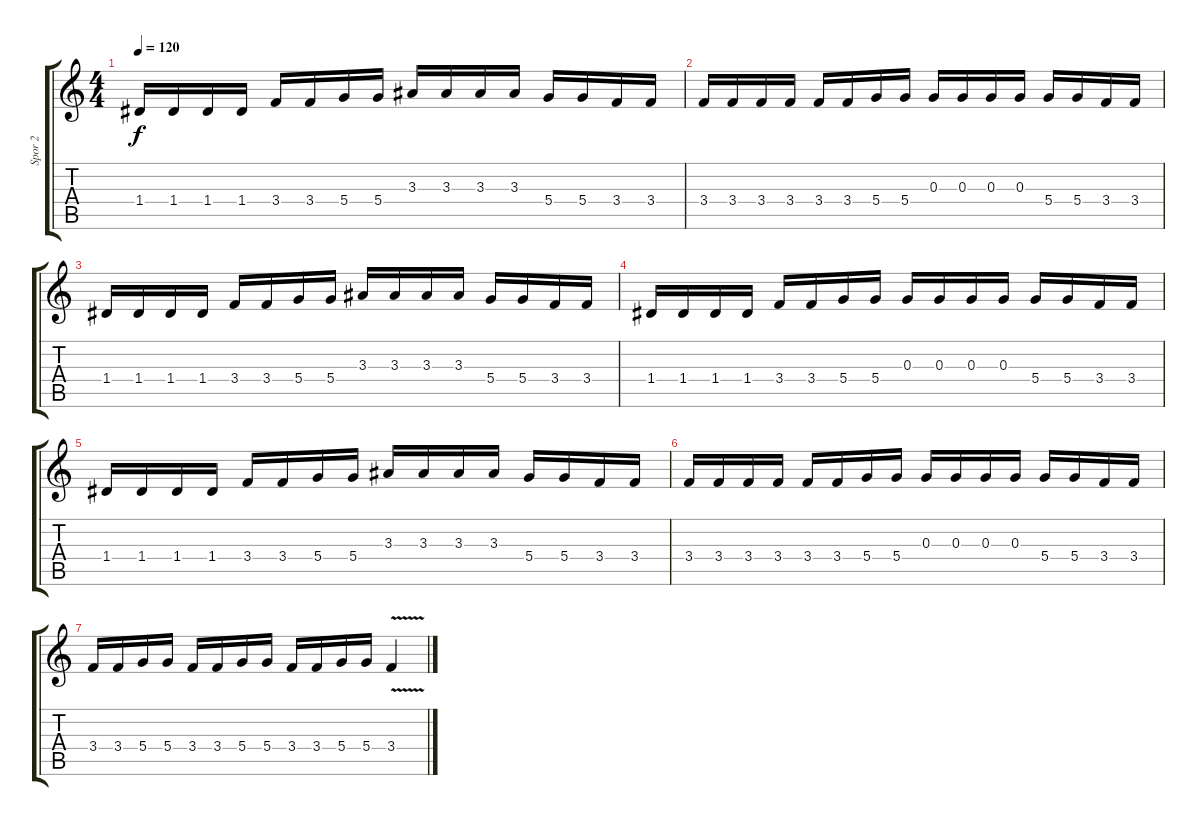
\track ("Spor 2" "Spor 2") {instrument distortionguitar}
\staff {score tabs}
\tuning (E4 B3 G3 D3 A2 E2) {hide}
\ts (4 4)
\tempo 120
\clef g2
\ks c
1.4.16{dy f} 1.4.16 1.4.16 1.4.16 3.4.16 3.4.16 5.4.16 5.4.16 3.3.16 3.3.16 3.3.16 3.3.16 5.4.16 5.4.16 3.4.16 3.4.16 |
3.4.16 3.4.16 3.4.16 3.4.16 3.4.16 3.4.16 5.4.16 5.4.16 0.3.16 0.3.16 0.3.16 0.3.16 5.4.16 5.4.16 3.4.16 3.4.16 |
1.4.16 1.4.16 1.4.16 1.4.16 3.4.16 3.4.16 5.4.16 5.4.16 3.3.16 3.3.16 3.3.16 3.3.16 5.4.16 5.4.16 3.4.16 3.4.16 |
1.4.16 1.4.16 1.4.16 1.4.16 3.4.16 3.4.16 5.4.16 5.4.16 0.3.16 0.3.16 0.3.16 0.3.16 5.4.16 5.4.16 3.4.16 3.4.16 |
1.4.16 1.4.16 1.4.16 1.4.16 3.4.16 3.4.16 5.4.16 5.4.16 3.3.16 3.3.16 3.3.16 3.3.16 5.4.16 5.4.16 3.4.16 3.4.16 |
3.4.16 3.4.16 3.4.16 3.4.16 3.4.16 3.4.16 5.4.16 5.4.16 0.3.16 0.3.16 0.3.16 0.3.16 5.4.16 5.4.16 3.4.16 3.4.16 |
3.4.16 3.4.16 5.4.16 5.4.16 3.4.16 3.4.16 5.4.16 5.4.16 3.4.16 3.4.16 5.4.16 5.4.16 3.4{v}.4
